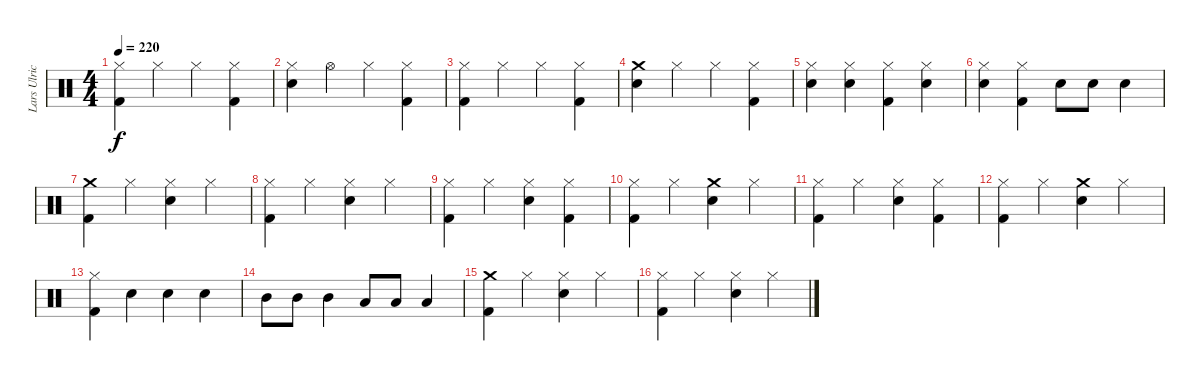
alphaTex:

\track ("Lars Ulrich (Drums)" "Lars Ulric") {instrument percussion}
\staff {score}
\articulation defaults
\ts (4 4)
\tempo 220
\clef neutral
\ks c
("Hi-Hat (closed)" "Kick (hit) 2").4{dy f} "Hi-Hat (closed)".4 "Hi-Hat (closed)".4 ("Hi-Hat (closed)" "Kick (hit) 2").4 |
("Hi-Hat (closed)" "Electric Snare (hit)").4 "Hi-Hat (open)".4 "Hi-Hat (closed)".4 ("Hi-Hat (closed)" "Kick (hit) 2").4 |
("Hi-Hat (closed)" "Kick (hit) 2").4 "Hi-Hat (closed)".4 "Hi-Hat (closed)".4 ("Hi-Hat (closed)" "Kick (hit) 2").4 |
("Crash medium (hit)" "Electric Snare (hit)").4 "Hi-Hat (closed)".4 "Hi-Hat (closed)".4 ("Hi-Hat (closed)" "Kick (hit) 2").4 |
("Hi-Hat (closed)" "Electric Snare (hit)").4 ("Hi-Hat (closed)" "Electric Snare (hit)").4 ("Hi-Hat (closed)" "Kick (hit) 2").4 ("Hi-Hat (closed)" "Electric Snare (hit)").4 |
("Hi-Hat (closed)" "Electric Snare (hit)").4 ("Hi-Hat (closed)" "Kick (hit) 2").4 "Electric Snare (hit)".8 "Electric Snare (hit)".8 "Electric Snare (hit)".4 |
("Crash medium (hit)" "Kick (hit) 2").4 "Hi-Hat (closed)".4 ("Hi-Hat (closed)" "Electric Snare (hit)").4 "Hi-Hat (closed)".4 |
("Hi-Hat (closed)" "Kick (hit) 2").4 "Hi-Hat (closed)".4 ("Hi-Hat (closed)" "Electric Snare (hit)").4 "Hi-Hat (closed)".4 |
("Hi-Hat (closed)" "Kick (hit) 2").4 "Hi-Hat (closed)".4 ("Hi-Hat (closed)" "Electric Snare (hit)").4 ("Hi-Hat (closed)" "Kick (hit) 2").4 |
("Hi-Hat (closed)" "Kick (hit) 2").4 "Hi-Hat (closed)".4 ("Crash medium (hit)" "Electric Snare (hit)").4 "Hi-Hat (closed)".4 |
("Hi-Hat (closed)" "Kick (hit) 2").4 "Hi-Hat (closed)".4 ("Hi-Hat (closed)" "Electric Snare (hit)").4 ("Hi-Hat (closed)" "Kick (hit) 2").4 |
("Hi-Hat (closed)" "Kick (hit) 2").4 "Hi-Hat (closed)".4 ("Crash medium (hit)" "Electric Snare (hit)").4 "Hi-Hat (closed)".4 |
("Hi-Hat (closed)" "Kick (hit) 2").4 "Electric Snare (hit)".4 "Electric Snare (hit)".4 "Electric Snare (hit)".4 |
"Mid Tom (hit)".8 "Mid Tom (hit)".8 "Mid Tom (hit)".4 "Low Tom (hit)".8 "Low Tom (hit)".8 "Low Tom (hit)".4 |
("Crash medium (hit)" "Kick (hit) 2").4 "Hi-Hat (closed)".4 ("Hi-Hat (closed)" "Electric Snare (hit)").4 "Hi-Hat (closed)".4 |
("Hi-Hat (closed)" "Kick (hit) 2").4 "Hi-Hat (closed)".4 ("Hi-Hat (closed)" "Electric Snare (hit)").4 "Hi-Hat (closed)".4
